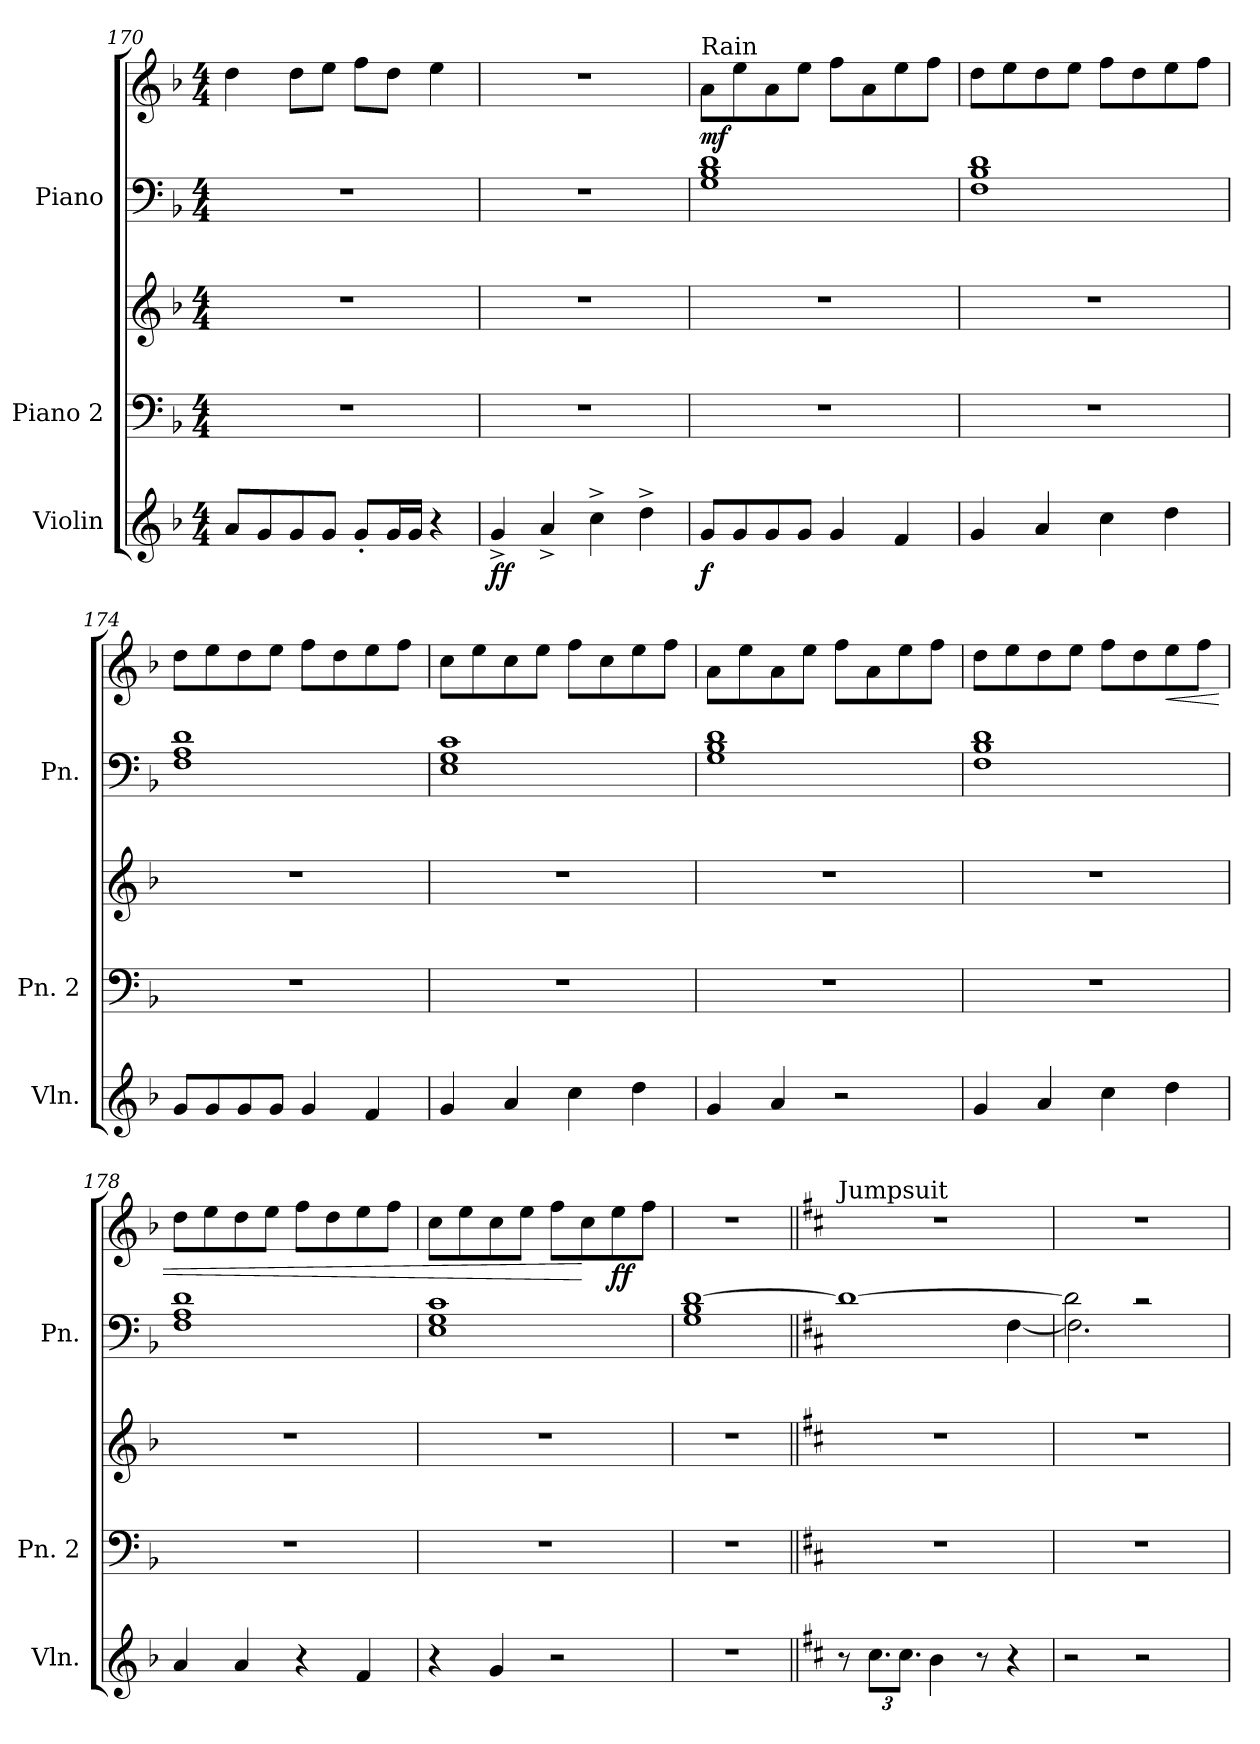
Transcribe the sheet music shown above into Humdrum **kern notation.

**kern	**dynam	**kern	**kern	**kern	**kern	**dynam
*part3	*part3	*part2	*part2	*part1	*part1	*part1
*staff5	*staff5	*staff4	*staff3	*staff2	*staff1	*staff1/2
*I"Violin	*	*I"Piano 2	*	*I"Piano	*	*
*I'Vln.	*	*I'Pn. 2	*	*I'Pn.	*	*
*clefG2	*	*clefF4	*clefG2	*clefF4	*clefG2	*
*k[b-]	*	*k[b-]	*k[b-]	*k[b-]	*k[b-]	*
*M4/4	*	*M4/4	*M4/4	*M4/4	*M4/4	*
=170	=170	=170	=170	=170	=170	=170
8a/L	.	1r	1r	1r	4dd\	.
8g/	.	.	.	.	.	.
8g/	.	.	.	.	8dd\L	.
8g/J	.	.	.	.	8ee\J	.
8g'/L	.	.	.	.	8ff\L	.
16g/L	.	.	.	.	8dd\J	.
16g/JJ	.	.	.	.	.	.
4r	.	.	.	.	4ee\	.
!!LO:LB:g=z
=171	=171	=171	=171	=171	=171	=171
!	!LO:DY:b	!	!	!	!	!
4g^/	ff	1r	1r	1r	1r	.
4a^/	.	.	.	.	.	.
4cc^\	.	.	.	.	.	.
4dd^\	.	.	.	.	.	.
=172	=172	=172	=172	=172	=172	=172
!	!	!	!	!	!LO:TX:a:t=Rain	!
!	!LO:DY:b	!	!	!	!	!LO:DY:b
8g/L	f	1r	1r	1G 1B- 1d	8a\L	mf
8g/	.	.	.	.	8ee\	.
8g/	.	.	.	.	8a\	.
8g/J	.	.	.	.	8ee\J	.
4g/	.	.	.	.	8ff\L	.
.	.	.	.	.	8a\	.
4f/	.	.	.	.	8ee\	.
.	.	.	.	.	8ff\J	.
=173	=173	=173	=173	=173	=173	=173
4g/	.	1r	1r	1F 1B- 1d	8dd\L	.
.	.	.	.	.	8ee\	.
4a/	.	.	.	.	8dd\	.
.	.	.	.	.	8ee\J	.
4cc\	.	.	.	.	8ff\L	.
.	.	.	.	.	8dd\	.
4dd\	.	.	.	.	8ee\	.
.	.	.	.	.	8ff\J	.
=174	=174	=174	=174	=174	=174	=174
8g/L	.	1r	1r	1F 1A 1d	8dd\L	.
8g/	.	.	.	.	8ee\	.
8g/	.	.	.	.	8dd\	.
8g/J	.	.	.	.	8ee\J	.
4g/	.	.	.	.	8ff\L	.
.	.	.	.	.	8dd\	.
4f/	.	.	.	.	8ee\	.
.	.	.	.	.	8ff\J	.
=175	=175	=175	=175	=175	=175	=175
4g/	.	1r	1r	1E 1G 1c	8cc\L	.
.	.	.	.	.	8ee\	.
4a/	.	.	.	.	8cc\	.
.	.	.	.	.	8ee\J	.
4cc\	.	.	.	.	8ff\L	.
.	.	.	.	.	8cc\	.
4dd\	.	.	.	.	8ee\	.
.	.	.	.	.	8ff\J	.
=176	=176	=176	=176	=176	=176	=176
4g/	.	1r	1r	1G 1B- 1d	8a\L	.
.	.	.	.	.	8ee\	.
4a/	.	.	.	.	8a\	.
.	.	.	.	.	8ee\J	.
2r	.	.	.	.	8ff\L	.
.	.	.	.	.	8a\	.
.	.	.	.	.	8ee\	.
.	.	.	.	.	8ff\J	.
!!LO:PB:g=z
=177	=177	=177	=177	=177	=177	=177
4g/	.	1r	1r	1F 1B- 1d	8dd\L	.
.	.	.	.	.	8ee\	.
4a/	.	.	.	.	8dd\	.
.	.	.	.	.	8ee\J	.
4cc\	.	.	.	.	8ff\L	.
.	.	.	.	.	8dd\	.
!	!	!	!	!	!	!LO:HP:b
4dd\	.	.	.	.	8ee\	<
.	.	.	.	.	8ff\J	.
=178	=178	=178	=178	=178	=178	=178
4a/	.	1r	1r	1F 1A 1d	8dd\L	.
.	.	.	.	.	8ee\	.
4a/	.	.	.	.	8dd\	.
.	.	.	.	.	8ee\J	.
4r	.	.	.	.	8ff\L	.
.	.	.	.	.	8dd\	.
4f/	.	.	.	.	8ee\	.
.	.	.	.	.	8ff\J	.
=179	=179	=179	=179	=179	=179	=179
4r	.	1r	1r	1E 1G 1c	8cc\L	.
.	.	.	.	.	8ee\	.
4g/	.	.	.	.	8cc\	.
.	.	.	.	.	8ee\J	.
2r	.	.	.	.	8ff\L	.
.	.	.	.	.	8cc\	[
!	!	!	!	!	!	!LO:DY:b
.	.	.	.	.	8ee\	ff
.	.	.	.	.	8ff\J	.
=180	=180	=180	=180	=180	=180	=180
1r	.	1r	1r	1G 1B- [1d	1r	.
=181||	=181||	=181||	=181||	=181||	=181||	=181||
*k[f#c#]	*	*k[f#c#]	*k[f#c#]	*k[f#c#]	*k[f#c#]	*
*	*	*	*	*^	*	*
!	!	!	!	!	!	!LO:TX:t=Jumpsuit	!
8r	.	1r	1r	1d_	2.ryy	1r	.
*Xbrackettup	*	*	*	*	*	*	*
12.cc#\L	.	.	.	.	.	.	.
12.cc#\J	.	.	.	.	.	.	.
4b\	.	.	.	.	.	.	.
8r	.	.	.	.	.	.	.
4r	.	.	.	.	[4F#\	.	.
=182	=182	=182	=182	=182	=182	=182	=182
2r	.	1r	1r	2d\]	2.F#\]	1r	.
2r	.	.	.	2r	.	.	.
.	.	.	.	.	4ryy	.	.
*	*	*	*	*v	*v	*	*
=	=	=	=	=	=	=
*-	*-	*-	*-	*-	*-	*-
